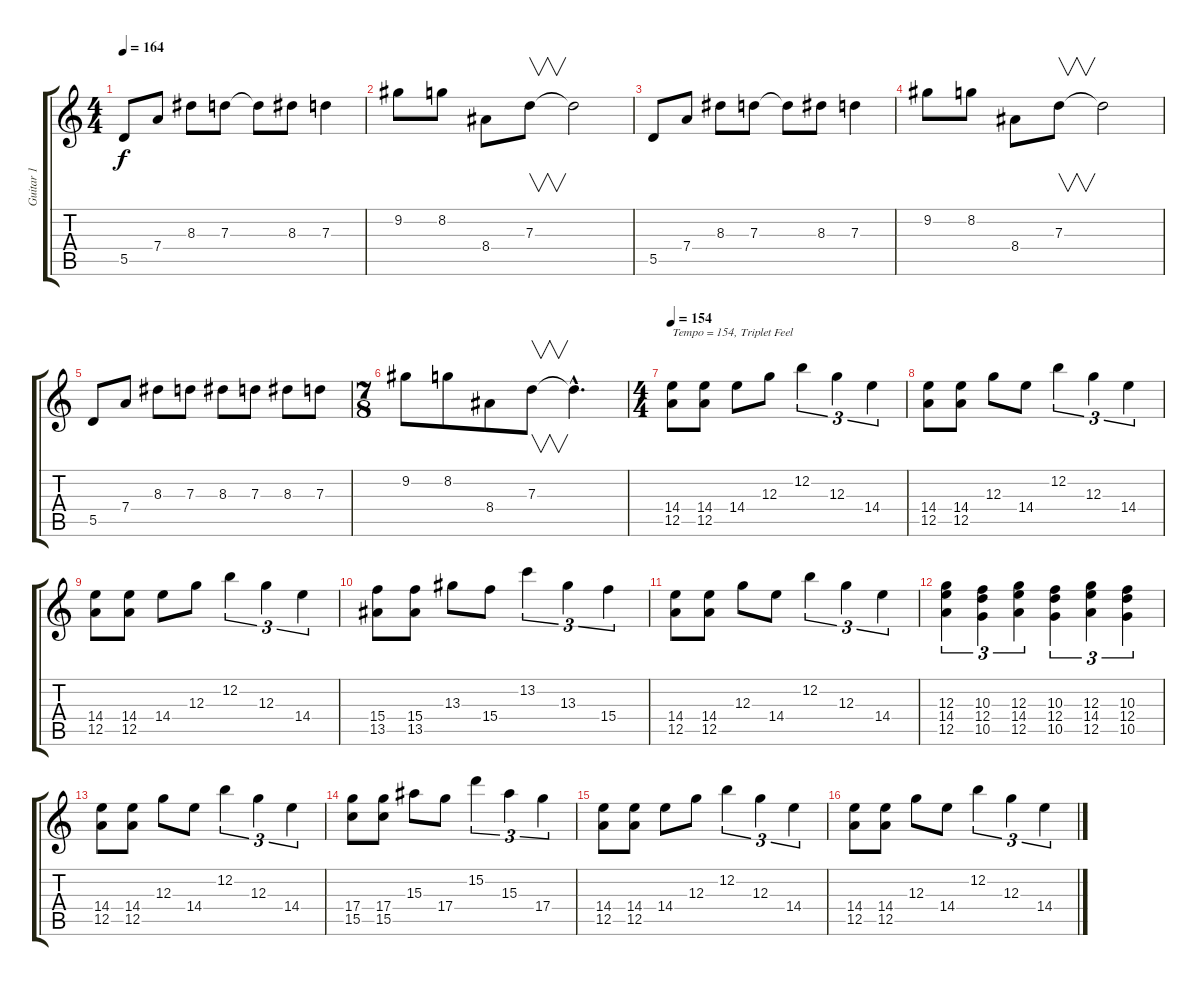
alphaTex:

\track ("Guitar 1" "Guitar 1") {instrument overdrivenguitar}
\staff {score tabs}
\tuning (E4 B3 G3 D3 A2 E2) {hide}
\ts (4 4)
\tempo 164
\clef g2
\ks c
5.5.8{dy f} 7.4.8 8.3.8 7.3.8 7.3{t}.8 8.3.8 7.3.4 |
9.2.8 8.2.8 8.4.8 7.3.8{v} 7.3{t}.2 |
5.5.8 7.4.8 8.3.8 7.3.8 7.3{t}.8 8.3.8 7.3.4 |
9.2.8 8.2.8 8.4.8 7.3.8{v} 7.3{t}.2 |
5.5.8 7.4.8 8.3.8 7.3.8 8.3.8 7.3.8 8.3.8 7.3.8 |
\ts (7 8)
9.2.8 8.2.8 8.4.8 7.3.8{v} 7.3{hac t}.4{d} |
\ts (4 4)
\tempo 154
(14.4 12.5).8{txt "Tempo = 154, Triplet Feel"} (14.4 12.5).8 14.4.8 12.3.8 12.2.4{tu (3 2)} 12.3.4{tu (3 2)} 14.4.4{tu (3 2)} |
(14.4 12.5).8 (14.4 12.5).8 12.3.8 14.4.8 12.2.4{tu (3 2)} 12.3.4{tu (3 2)} 14.4.4{tu (3 2)} |
(14.4 12.5).8 (14.4 12.5).8 14.4.8 12.3.8 12.2.4{tu (3 2)} 12.3.4{tu (3 2)} 14.4.4{tu (3 2)} |
(15.4 13.5).8 (15.4 13.5).8 13.3.8 15.4.8 13.2.4{tu (3 2)} 13.3.4{tu (3 2)} 15.4.4{tu (3 2)} |
(14.4 12.5).8 (14.4 12.5).8 12.3.8 14.4.8 12.2.4{tu (3 2)} 12.3.4{tu (3 2)} 14.4.4{tu (3 2)} |
(12.3 14.4 12.5).4{tu (3 2)} (10.3 12.4 10.5).4{tu (3 2)} (12.3 14.4 12.5).4{tu (3 2)} (10.3 12.4 10.5).4{tu (3 2)} (12.3 14.4 12.5).4{tu (3 2)} (10.3 12.4 10.5).4{tu (3 2)} |
(14.4 12.5).8 (14.4 12.5).8 12.3.8 14.4.8 12.2.4{tu (3 2)} 12.3.4{tu (3 2)} 14.4.4{tu (3 2)} |
(17.4 15.5).8 (17.4 15.5).8 15.3.8 17.4.8 15.2.4{tu (3 2)} 15.3.4{tu (3 2)} 17.4.4{tu (3 2)} |
(14.4 12.5).8 (14.4 12.5).8 14.4.8 12.3.8 12.2.4{tu (3 2)} 12.3.4{tu (3 2)} 14.4.4{tu (3 2)} |
(14.4 12.5).8 (14.4 12.5).8 12.3.8 14.4.8 12.2.4{tu (3 2)} 12.3.4{tu (3 2)} 14.4.4{tu (3 2)}
